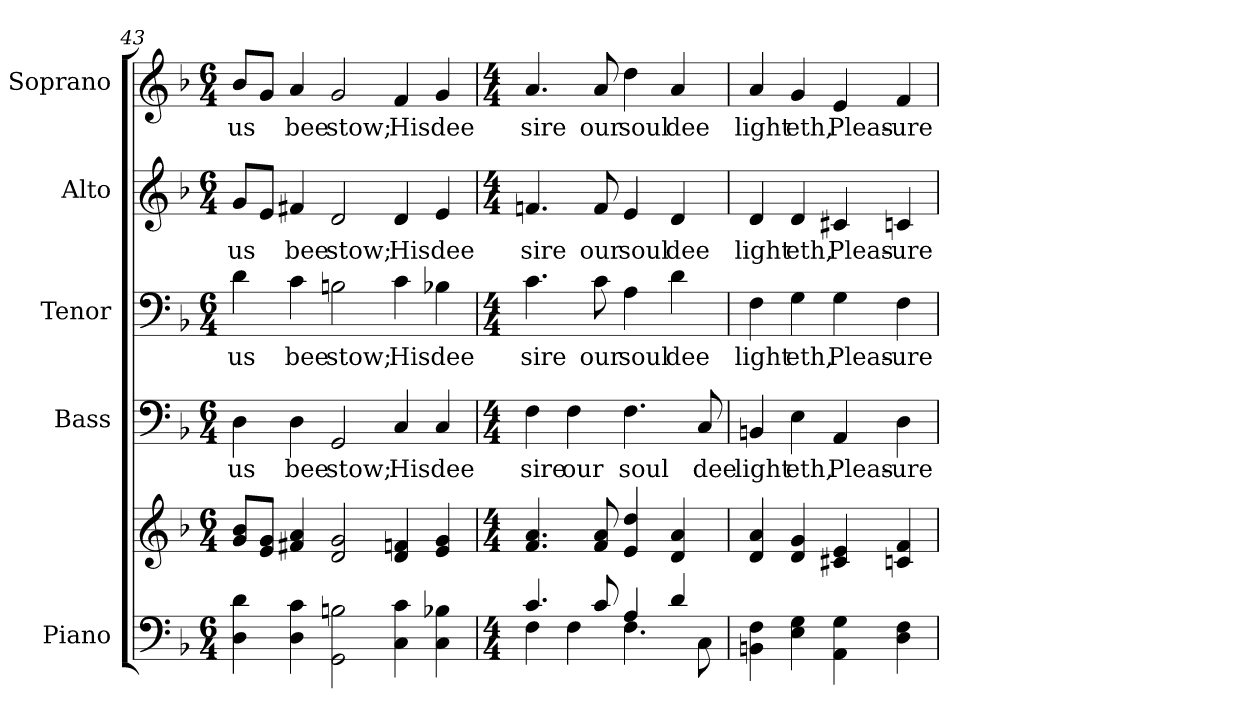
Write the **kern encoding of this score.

**kern	**kern	**kern	**text	**kern	**text	**kern	**text	**kern	**text
*part5	*part5	*part4	*part4	*part3	*part3	*part2	*part2	*part1	*part1
*staff6	*staff5	*staff4	*staff4	*staff3	*staff3	*staff2	*staff2	*staff1	*staff1
*I"Piano	*	*I"Bass	*	*I"Tenor	*	*I"Alto	*	*I"Soprano	*
*I'Pno.	*	*I'B.	*	*I'T.	*	*I'A.	*	*I'S.	*
!!LO:PB:g=z
*clefF4	*clefG2	*clefF4	*	*clefF4	*	*clefG2	*	*clefG2	*
*k[b-]	*k[b-]	*k[b-]	*	*k[b-]	*	*k[b-]	*	*k[b-]	*
*F:	*F:	*F:	*	*F:	*	*F:	*	*F:	*
*M6/4	*M6/4	*M6/4	*	*M6/4	*	*M6/4	*	*M6/4	*
=43	=43	=43	=43	=43	=43	=43	=43	=43	=43
!	!	!	!LO:LY:b:color=#000000	!	!	!	!	!	!
!	!	!	!	!	!LO:LY:b:color=#000000	!	!	!	!
!	!	!	!	!	!	!	!LO:LY:b:color=#000000	!	!
!	!	!	!	!	!	!	!	!	!LO:LY:b:color=#000000
4Di\ 4di	8gi/ 8b-iL	4Di\	us	4di\	us	8gi/L	us	8b-i/L	us
.	8ei/ 8giJ	.	.	.	.	8ei/J	.	8gi/J	.
!	!	!	!LO:LY:b:color=#000000	!	!	!	!	!	!
!	!	!	!	!	!LO:LY:b:color=#000000	!	!	!	!
!	!	!	!	!	!	!	!LO:LY:b:color=#000000	!	!
!	!	!	!	!	!	!	!	!	!LO:LY:b:color=#000000
4Di\ 4ci	4f#Xi/ 4ai	4Di\	bee	4ci\	bee	4f#Xi/	bee	4ai/	bee
!	!	!	!LO:LY:b:color=#000000	!	!	!	!	!	!
!	!	!	!	!	!LO:LY:b:color=#000000	!	!	!	!
!	!	!	!	!	!	!	!LO:LY:b:color=#000000	!	!
!	!	!	!	!	!	!	!	!	!LO:LY:b:color=#000000
2GGi\ 2Bni	2di/ 2gi	2GGi/	stow;	2Bni\	stow;	2di/	stow;	2gi/	stow;
!	!	!	!LO:LY:b:color=#000000	!	!	!	!	!	!
!	!	!	!	!	!LO:LY:b:color=#000000	!	!	!	!
!	!	!	!	!	!	!	!LO:LY:b:color=#000000	!	!
!	!	!	!	!	!	!	!	!	!LO:LY:b:color=#000000
4Ci\ 4ci	4di/ 4fni	4Ci/	His	4ci\	His	4di/	His	4fi/	His
!	!	!	!LO:LY:b:color=#000000	!	!	!	!	!	!
!	!	!	!	!	!LO:LY:b:color=#000000	!	!	!	!
!	!	!	!	!	!	!	!LO:LY:b:color=#000000	!	!
!	!	!	!	!	!	!	!	!	!LO:LY:b:color=#000000
4Ci\ 4B-Xi	4ei/ 4gi	4Ci/	dee	4B-Xi\	dee	4ei/	dee	4gi/	dee
=44	=44	=44	=44	=44	=44	=44	=44	=44	=44
*M4/4	*M4/4	*M4/4	*	*M4/4	*	*M4/4	*	*M4/4	*
*^	*	*	*	*	*	*	*	*	*
!	!	!	!	!LO:LY:b:color=#000000	!	!	!	!	!	!
!	!	!	!	!	!	!LO:LY:b:color=#000000	!	!	!	!
!	!	!	!	!	!	!	!	!LO:LY:b:color=#000000	!	!
!	!	!	!	!	!	!	!	!	!	!LO:LY:b:color=#000000
4.ci/	4Fi\	4.fi/ 4.ai	4Fi\	sire	4.ci\	sire	4.fni/	sire	4.ai/	sire
!	!	!	!	!LO:LY:b:color=#000000	!	!	!	!	!	!
.	4Fi\	.	4Fi\	our	.	.	.	.	.	.
!	!	!	!	!	!	!LO:LY:b:color=#000000	!	!	!	!
!	!	!	!	!	!	!	!	!LO:LY:b:color=#000000	!	!
!	!	!	!	!	!	!	!	!	!	!LO:LY:b:color=#000000
8ci/	.	8fi/ 8ai	.	.	8ci\	our	8fi/	our	8ai/	our
!	!	!	!	!LO:LY:b:color=#000000	!	!	!	!	!	!
!	!	!	!	!	!	!LO:LY:b:color=#000000	!	!	!	!
!	!	!	!	!	!	!	!	!LO:LY:b:color=#000000	!	!
!	!	!	!	!	!	!	!	!	!	!LO:LY:b:color=#000000
4Ai/	4.Fi\	4ei/ 4ddi	4.Fi\	soul	4Ai\	soul	4ei/	soul	4ddi\	soul
!	!	!	!	!	!	!LO:LY:b:color=#000000	!	!	!	!
!	!	!	!	!	!	!	!	!LO:LY:b:color=#000000	!	!
!	!	!	!	!	!	!	!	!	!	!LO:LY:b:color=#000000
4di/	.	4di/ 4ai	.	.	4di\	dee	4di/	dee	4ai/	dee
!	!	!	!	!LO:LY:b:color=#000000	!	!	!	!	!	!
.	8Ci\	.	8Ci/	dee	.	.	.	.	.	.
*v	*v	*	*	*	*	*	*	*	*	*
!!LO:PB:g=z
=45	=45	=45	=45	=45	=45	=45	=45	=45	=45
*^	*	*	*	*	*	*	*	*	*
!	!	!	!	!LO:LY:b:color=#000000	!	!	!	!	!	!
*v	*v	*	*	*	*	*	*	*	*	*
*^	*	*	*	*	*	*	*	*	*
!	!	!	!	!	!	!LO:LY:b:color=#000000	!	!	!	!
*v	*v	*	*	*	*	*	*	*	*	*
*^	*	*	*	*	*	*	*	*	*
!	!	!	!	!	!	!	!	!LO:LY:b:color=#000000	!	!
*v	*v	*	*	*	*	*	*	*	*	*
*^	*	*	*	*	*	*	*	*	*
!	!	!	!	!	!	!	!	!	!	!LO:LY:b:color=#000000
*v	*v	*	*	*	*	*	*	*	*	*
4BBni\ 4Fi	4di/ 4ai	4BBni/	light	4Fi\	light	4di/	light	4ai/	light
!	!	!	!LO:LY:b:color=#000000	!	!	!	!	!	!
!	!	!	!	!	!LO:LY:b:color=#000000	!	!	!	!
!	!	!	!	!	!	!	!LO:LY:b:color=#000000	!	!
!	!	!	!	!	!	!	!	!	!LO:LY:b:color=#000000
4Ei\ 4Gi	4di/ 4gi	4Ei\	eth,	4Gi\	eth,	4di/	eth,	4gi/	eth,
!	!	!	!LO:LY:b:color=#000000	!	!	!	!	!	!
!	!	!	!	!	!LO:LY:b:color=#000000	!	!	!	!
!	!	!	!	!	!	!	!LO:LY:b:color=#000000	!	!
!	!	!	!	!	!	!	!	!	!LO:LY:b:color=#000000
4AAi\ 4Gi	4c#Xi/ 4ei	4AAi/	Pleas-	4Gi\	Pleas-	4c#Xi/	Pleas-	4ei/	Pleas-
!	!	!	!LO:LY:b:color=#000000	!	!	!	!	!	!
!	!	!	!	!	!LO:LY:b:color=#000000	!	!	!	!
!	!	!	!	!	!	!	!LO:LY:b:color=#000000	!	!
!	!	!	!	!	!	!	!	!	!LO:LY:b:color=#000000
4Di\ 4Fi	4cni/ 4fi	4Di\	-ure	4Fi\	-ure	4cni/	-ure	4fi/	-ure
=	=	=	=	=	=	=	=	=	=
*-	*-	*-	*-	*-	*-	*-	*-	*-	*-
